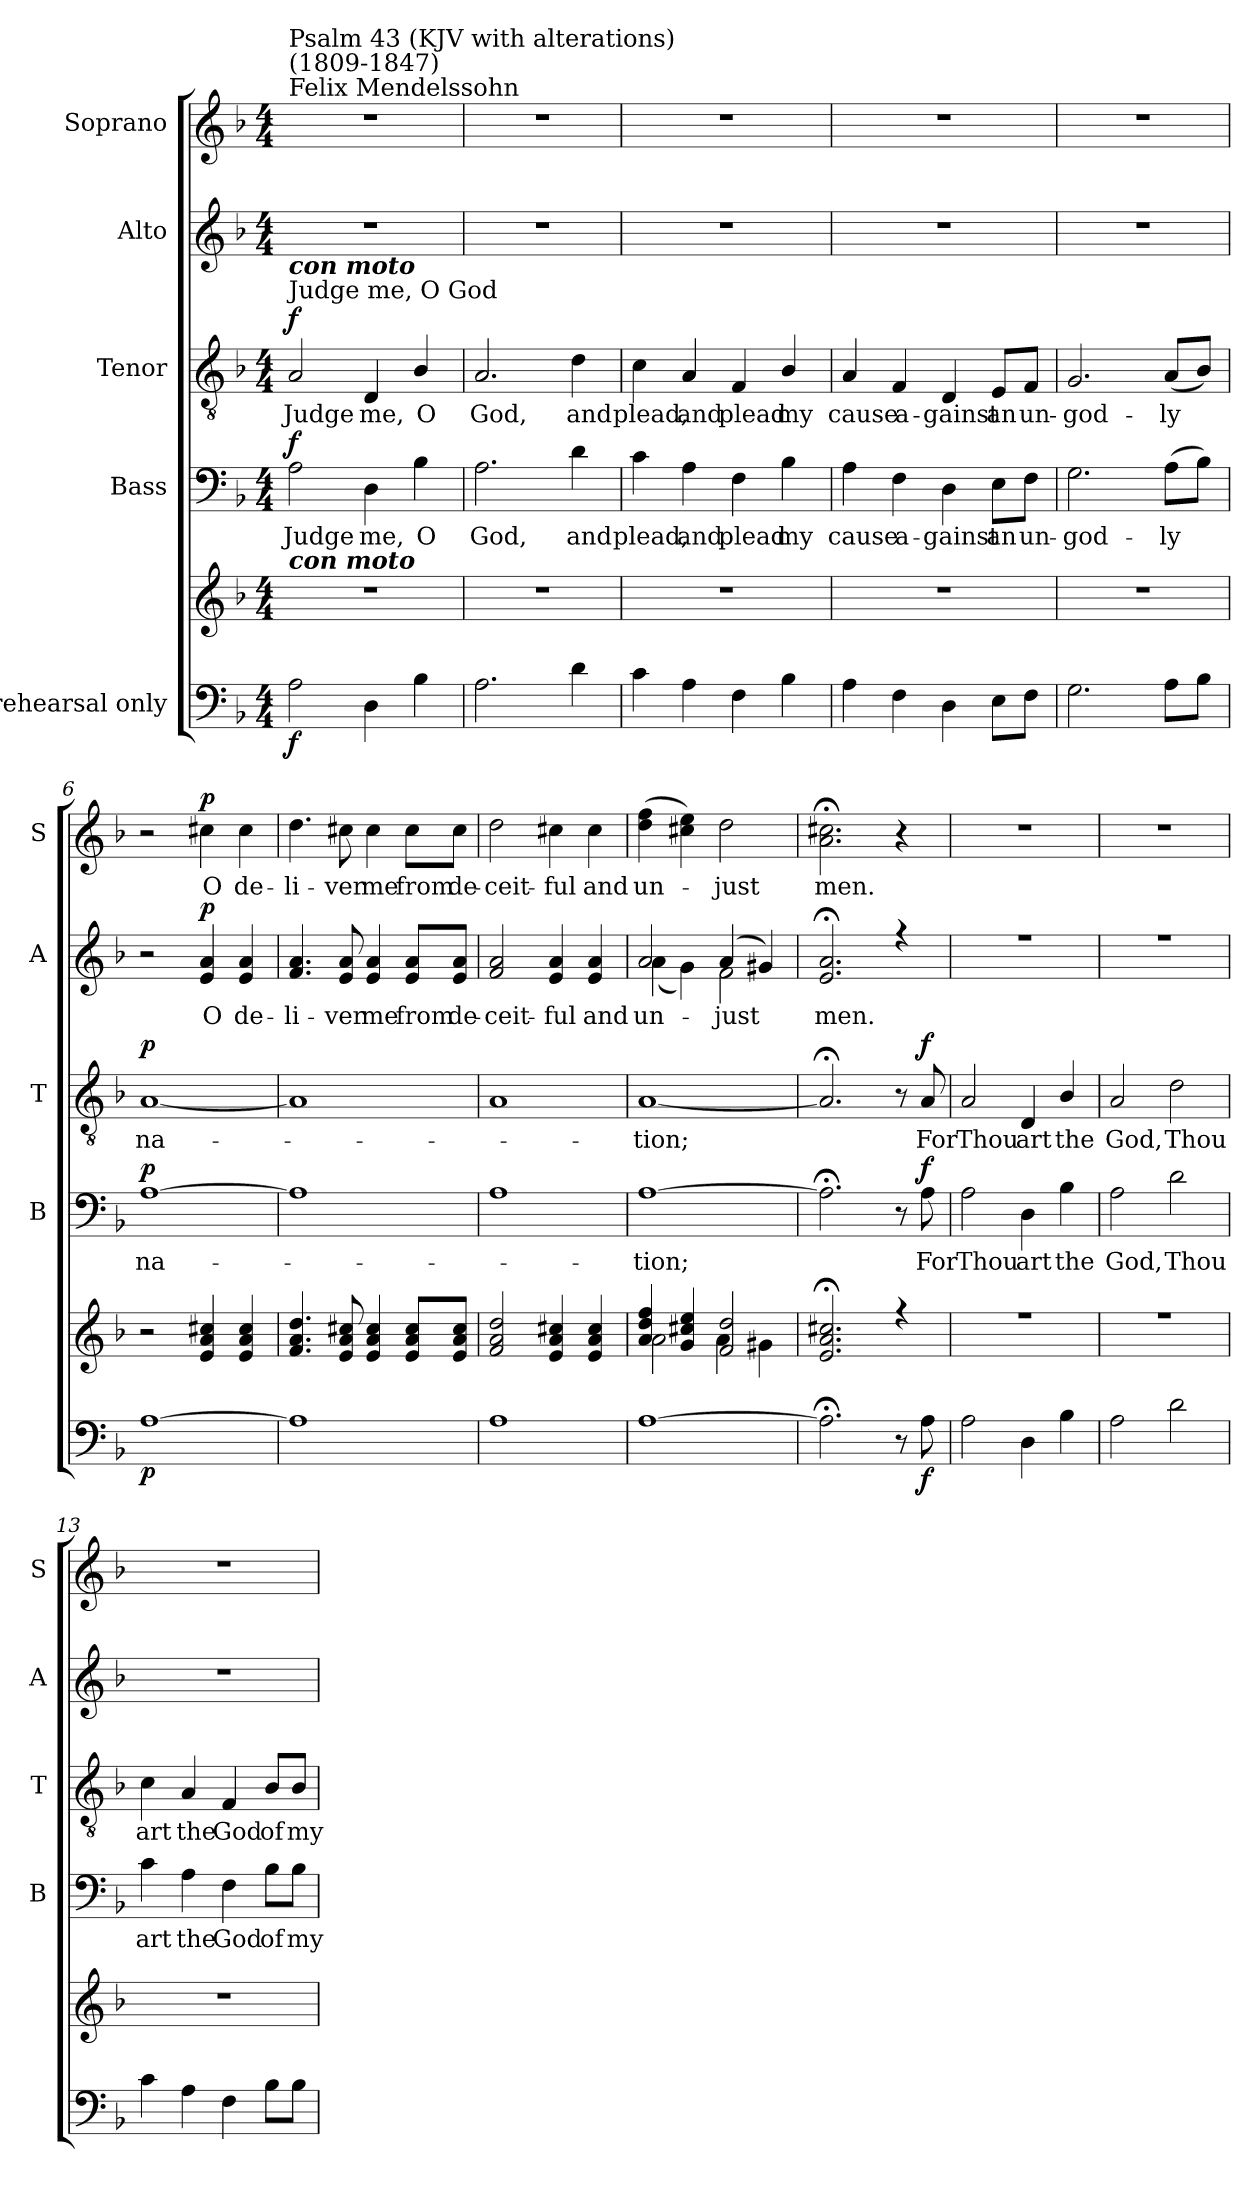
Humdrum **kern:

**kern	**kern	**dynam	**kern	**text	**dynam	**kern	**text	**dynam	**kern	**text	**dynam	**kern	**text	**dynam
*part5	*part5	*part5	*part4	*part4	*part4	*part3	*part3	*part3	*part2	*part2	*part2	*part1	*part1	*part1
*staff6	*staff5	*staff5/6	*staff4	*staff4	*staff4	*staff3	*staff3	*staff3	*staff2	*staff2	*staff2	*staff1	*staff1	*staff1
*I"rehearsal only	*	*	*I"Bass	*	*	*I"Tenor	*	*	*I"Alto	*	*	*I"Soprano	*	*
*	*	*	*I'B	*	*	*I'T	*	*	*I'A	*	*	*I'S	*	*
*clefF4	*clefG2	*	*clefF4	*	*	*clefGv2	*	*	*clefG2	*	*	*clefG2	*	*
*k[b-]	*k[b-]	*	*k[b-]	*	*	*k[b-]	*	*	*k[b-]	*	*	*k[b-]	*	*
*F:	*F:	*	*F:	*	*	*F:	*	*	*F:	*	*	*F:	*	*
*M4/4	*M4/4	*	*M4/4	*	*	*M4/4	*	*	*M4/4	*	*	*M4/4	*	*
*MM108	*MM108	*	*MM108	*	*	*MM108	*	*	*MM108	*	*	*MM108	*	*
=1	=1	=1	=1	=1	=1	=1	=1	=1	=1	=1	=1	=1	=1	=1
!	!	!	!	!	!	!	!	!	!	!	!	!LO:TX:a:t=Felix Mendelssohn	!	!
!	!	!	!	!	!	!	!	!	!	!	!	!LO:TX:a:t=(1809-1847)	!	!
!	!	!	!	!	!	!	!	!	!	!	!	!LO:TX:a:t=Psalm 43 (KJV with alterations)	!	!
!	!	!	!	!	!	!LO:TX:a:t=Judge me, O God	!	!	!	!	!	!	!	!
!	!	!	!	!	!	!LO:TX:a:Bi:t=con moto	!	!	!	!	!	!	!	!
!	!LO:TX:a:Bi:t=con moto	!	!	!	!	!	!	!	!	!	!	!	!	!
!	!	!LO:DY:b=2	!	!LO:LY:b	!LO:DY:b	!	!LO:LY:b	!LO:DY:b	!	!	!	!	!	!
2A\	1r	f	2A\	Judge	f	2A/	Judge	f	1r	.	.	1r	.	.
!	!	!	!	!LO:LY:b	!	!	!LO:LY:b	!	!	!	!	!	!	!
4D\	.	.	4D\	me,	.	4D/	me,	.	.	.	.	.	.	.
!	!	!	!	!LO:LY:b	!	!	!LO:LY:b	!	!	!	!	!	!	!
4B-\	.	.	4B-\	O	.	4B-/	O	.	.	.	.	.	.	.
=2	=2	=2	=2	=2	=2	=2	=2	=2	=2	=2	=2	=2	=2	=2
!	!	!	!	!LO:LY:b	!	!	!LO:LY:b	!	!	!	!	!	!	!
2.A\	1r	.	2.A\	God,	.	2.A/	God,	.	1r	.	.	1r	.	.
!	!	!	!	!LO:LY:b	!	!	!LO:LY:b	!	!	!	!	!	!	!
4d\	.	.	4d\	and	.	4d\	and	.	.	.	.	.	.	.
=3	=3	=3	=3	=3	=3	=3	=3	=3	=3	=3	=3	=3	=3	=3
!	!	!	!	!LO:LY:b	!	!	!LO:LY:b	!	!	!	!	!	!	!
4c\	1r	.	4c\	plead,	.	4c\	plead,	.	1r	.	.	1r	.	.
!	!	!	!	!LO:LY:b	!	!	!LO:LY:b	!	!	!	!	!	!	!
4A\	.	.	4A\	and	.	4A/	and	.	.	.	.	.	.	.
!	!	!	!	!LO:LY:b	!	!	!LO:LY:b	!	!	!	!	!	!	!
4F\	.	.	4F\	plead	.	4F/	plead	.	.	.	.	.	.	.
!	!	!	!	!LO:LY:b	!	!	!LO:LY:b	!	!	!	!	!	!	!
4B-\	.	.	4B-\	my	.	4B-/	my	.	.	.	.	.	.	.
=4	=4	=4	=4	=4	=4	=4	=4	=4	=4	=4	=4	=4	=4	=4
!	!	!	!	!LO:LY:b	!	!	!LO:LY:b	!	!	!	!	!	!	!
4A\	1r	.	4A\	cause	.	4A/	cause	.	1r	.	.	1r	.	.
!	!	!	!	!LO:LY:b	!	!	!LO:LY:b	!	!	!	!	!	!	!
4F\	.	.	4F\	a-	.	4F/	a-	.	.	.	.	.	.	.
!	!	!	!	!LO:LY:b	!	!	!LO:LY:b	!	!	!	!	!	!	!
4D\	.	.	4D\	-gainst	.	4D/	-gainst	.	.	.	.	.	.	.
!	!	!	!	!LO:LY:b	!	!	!LO:LY:b	!	!	!	!	!	!	!
8E\L	.	.	8E\L	an	.	8E/L	an	.	.	.	.	.	.	.
!	!	!	!	!LO:LY:b	!	!	!LO:LY:b	!	!	!	!	!	!	!
8F\J	.	.	8F\J	un-	.	8F/J	un-	.	.	.	.	.	.	.
=5	=5	=5	=5	=5	=5	=5	=5	=5	=5	=5	=5	=5	=5	=5
!	!	!	!	!LO:LY:b	!	!	!LO:LY:b	!	!	!	!	!	!	!
2.G\	1r	.	2.G\	-god-	.	2.G/	-god-	.	1r	.	.	1r	.	.
!	!	!	!	!LO:LY:b	!	!	!LO:LY:b	!	!	!	!	!	!	!
8A\L	.	.	(>8A\L	-ly	.	(<8A/L	-ly	.	.	.	.	.	.	.
8B-\J	.	.	8B-\J)	.	.	8B-/J)	.	.	.	.	.	.	.	.
=6	=6	=6	=6	=6	=6	=6	=6	=6	=6	=6	=6	=6	=6	=6
!	!	!LO:DY:b=2	!	!LO:LY:b	!LO:DY:b	!	!LO:LY:b	!LO:DY:b	!	!	!	!	!	!
[1A	2r	p	[1A	na-	p	[1A	na-	p	2r	.	.	2r	.	.
!	!	!	!	!	!	!	!	!	!	!LO:LY:b	!LO:DY:b	!	!LO:LY:b	!LO:DY:b
.	4e/ 4a/ 4cc#X/	.	.	.	.	.	.	.	4e/ 4a/	O	p	4cc#X\	O	p
!	!	!	!	!	!	!	!	!	!	!LO:LY:b	!	!	!LO:LY:b	!
.	4e/ 4a/ 4cc#/	.	.	.	.	.	.	.	4e/ 4a/	de-	.	4cc#\	de-	.
!!LO:PB:g=z
=7	=7	=7	=7	=7	=7	=7	=7	=7	=7	=7	=7	=7	=7	=7
*	*^	*	*	*	*	*	*	*	*	*	*	*	*	*
!	!	!	!	!	!	!	!	!	!	!	!LO:LY:b	!	!	!LO:LY:b	!
*	*	*	*	*	*	*	*	*	*	*^	*	*	*	*	*
1A]	4.f/ 4.a/ 4.dd/	1ryy	.	1A]	.	.	1A]	.	.	4.f/ 4.a/	1ryy	-li-	.	4.dd\	-li-	.
!	!	!	!	!	!	!	!	!	!	!	!	!LO:LY:b	!	!	!LO:LY:b	!
.	8e/ 8a/ 8cc#X/	.	.	.	.	.	.	.	.	8e/ 8a/	.	-ver	.	8cc#X\	-ver	.
!	!	!	!	!	!	!	!	!	!	!	!	!LO:LY:b	!	!	!LO:LY:b	!
.	4e/ 4a/ 4cc#/	.	.	.	.	.	.	.	.	4e/ 4a/	.	me	.	4cc#\	me	.
!	!	!	!	!	!	!	!	!	!	!	!	!LO:LY:b	!	!	!LO:LY:b	!
.	8e/ 8a/ 8cc#/L	.	.	.	.	.	.	.	.	8e/ 8a/L	.	from	.	8cc#\L	from	.
!	!	!	!	!	!	!	!	!	!	!	!	!LO:LY:b	!	!	!LO:LY:b	!
.	8e/ 8a/ 8cc#/J	.	.	.	.	.	.	.	.	8e/ 8a/J	.	de-	.	8cc#\J	de-	.
=8	=8	=8	=8	=8	=8	=8	=8	=8	=8	=8	=8	=8	=8	=8	=8	=8
!	!	!	!	!	!	!	!	!	!	!	!	!LO:LY:b	!	!	!LO:LY:b	!
1A	2f/ 2a/ 2dd/	1ryy	.	1A	.	.	1A	.	.	2f/ 2a/	1ryy	-ceit-	.	2dd\	-ceit-	.
!	!	!	!	!	!	!	!	!	!	!	!	!LO:LY:b	!	!	!LO:LY:b	!
.	4e/ 4a/ 4cc#X/	.	.	.	.	.	.	.	.	4e/ 4a/	.	-ful	.	4cc#X\	-ful	.
!	!	!	!	!	!	!	!	!	!	!	!	!LO:LY:b	!	!	!LO:LY:b	!
.	4e/ 4a/ 4cc#/	.	.	.	.	.	.	.	.	4e/ 4a/	.	and	.	4cc#\	and	.
=9	=9	=9	=9	=9	=9	=9	=9	=9	=9	=9	=9	=9	=9	=9	=9	=9
!	!	!	!	!	!LO:LY:b	!	!	!LO:LY:b	!	!	!	!LO:LY:b	!	!	!LO:LY:b	!
[1A	4a/ 4dd/ 4ff/	2a\	.	[1A	tion;	.	[1A	tion;	.	2a/	(<4a\	un-	.	(>4dd\ 4ff\	un-	.
.	4g/ 4cc#X/ 4ee/	.	.	.	.	.	.	.	.	.	4g\)	.	.	4cc#X\ 4ee\)	.	.
!	!	!	!	!	!	!	!	!	!	!	!	!LO:LY:b	!	!	!LO:LY:b	!
.	2f/ 2dd/	4a\	.	.	.	.	.	.	.	(>4a/	2f\	-just	.	2dd\	just	.
.	.	4g#X\	.	.	.	.	.	.	.	4g#X/)	.	.	.	.	.	.
=10	=10	=10	=10	=10	=10	=10	=10	=10	=10	=10	=10	=10	=10	=10	=10	=10
!	!	!	!	!	!	!	!	!	!	!	!	!LO:LY:b	!	!	!LO:LY:b	!
2.A;\]	2.e/;< 2.a/;< 2.cc#X/;<	1ryy	.	2.A;<\]	.	.	2.A;</]	.	.	2.e/;< 2.a/;<	1ryy	men.	.	2.a\;< 2.cc#X\;<	men.	.
8r	4r	.	.	8r	.	.	8r	.	.	4r	.	.	.	4r	.	.
!	!	!	!LO:DY:b=2	!	!LO:LY:b	!LO:DY:b	!	!LO:LY:b	!LO:DY:b	!	!	!	!	!	!	!
8A\	.	.	f	8A\	For	f	8A/	For	f	.	.	.	.	.	.	.
=11	=11	=11	=11	=11	=11	=11	=11	=11	=11	=11	=11	=11	=11	=11	=11	=11
!	!	!	!	!	!LO:LY:b	!	!	!LO:LY:b	!	!	!	!	!	!	!	!
2A\	1r	1ryy	.	2A\	Thou	.	2A/	Thou	.	1r	1ryy	.	.	1r	.	.
!	!	!	!	!	!LO:LY:b	!	!	!LO:LY:b	!	!	!	!	!	!	!	!
4D\	.	.	.	4D\	art	.	4D/	art	.	.	.	.	.	.	.	.
!	!	!	!	!	!LO:LY:b	!	!	!LO:LY:b	!	!	!	!	!	!	!	!
4B-\	.	.	.	4B-\	the	.	4B-/	the	.	.	.	.	.	.	.	.
=12	=12	=12	=12	=12	=12	=12	=12	=12	=12	=12	=12	=12	=12	=12	=12	=12
!	!	!	!	!	!LO:LY:b	!	!	!LO:LY:b	!	!	!	!	!	!	!	!
2A\	1r	1ryy	.	2A\	God,	.	2A/	God,	.	1r	1ryy	.	.	1r	.	.
!	!	!	!	!	!LO:LY:b	!	!	!LO:LY:b	!	!	!	!	!	!	!	!
2d\	.	.	.	2d\	Thou	.	2d\	Thou	.	.	.	.	.	.	.	.
*	*v	*v	*	*	*	*	*	*	*	*v	*v	*	*	*	*	*
!!LO:LB:g=z
=13	=13	=13	=13	=13	=13	=13	=13	=13	=13	=13	=13	=13	=13	=13
!	!	!	!	!LO:LY:b	!	!	!LO:LY:b	!	!	!	!	!	!	!
4c\	1r	.	4c\	art	.	4c\	art	.	1r	.	.	1r	.	.
!	!	!	!	!LO:LY:b	!	!	!LO:LY:b	!	!	!	!	!	!	!
4A\	.	.	4A\	the	.	4A/	the	.	.	.	.	.	.	.
!	!	!	!	!LO:LY:b	!	!	!LO:LY:b	!	!	!	!	!	!	!
4F\	.	.	4F\	God	.	4F/	God	.	.	.	.	.	.	.
!	!	!	!	!LO:LY:b	!	!	!LO:LY:b	!	!	!	!	!	!	!
8B-\L	.	.	8B-\L	of	.	8B-/L	of	.	.	.	.	.	.	.
!	!	!	!	!LO:LY:b	!	!	!LO:LY:b	!	!	!	!	!	!	!
8B-\J	.	.	8B-\J	my	.	8B-/J	my	.	.	.	.	.	.	.
=	=	=	=	=	=	=	=	=	=	=	=	=	=	=
*-	*-	*-	*-	*-	*-	*-	*-	*-	*-	*-	*-	*-	*-	*-
